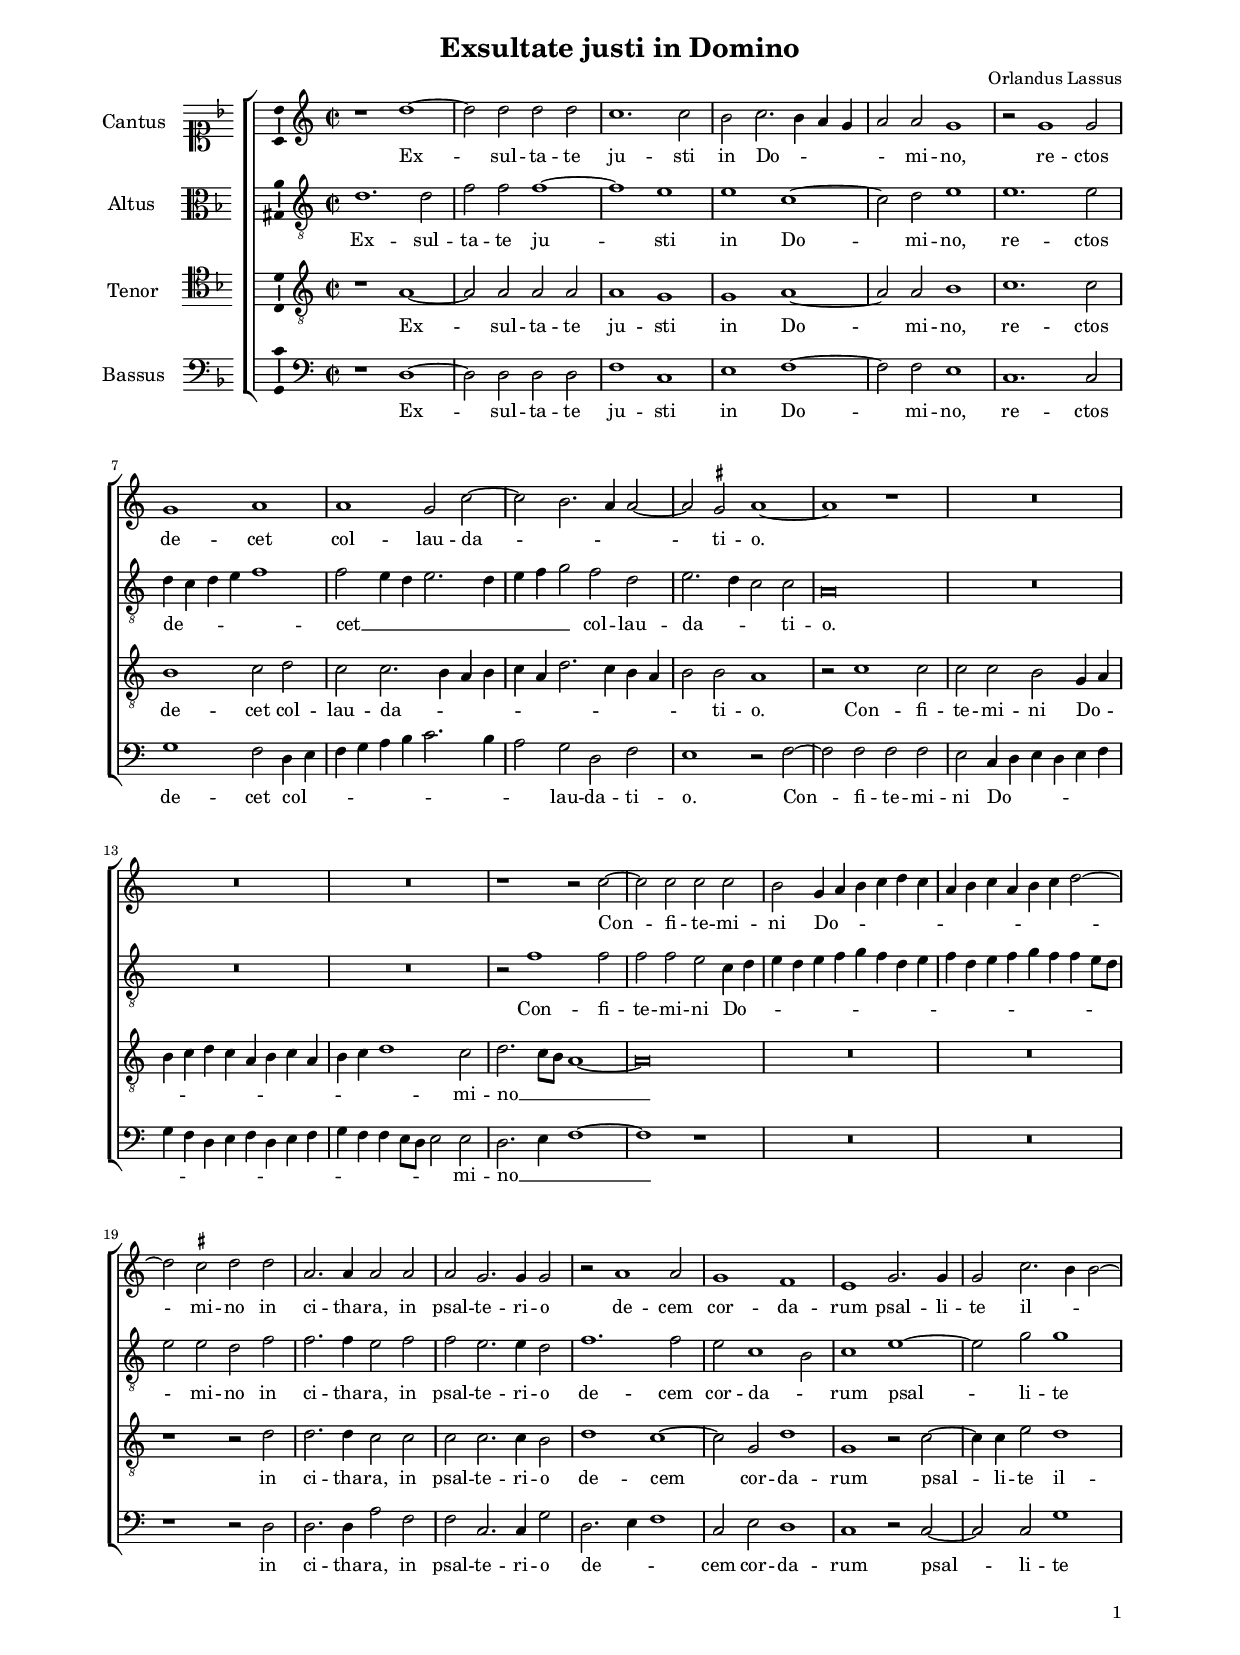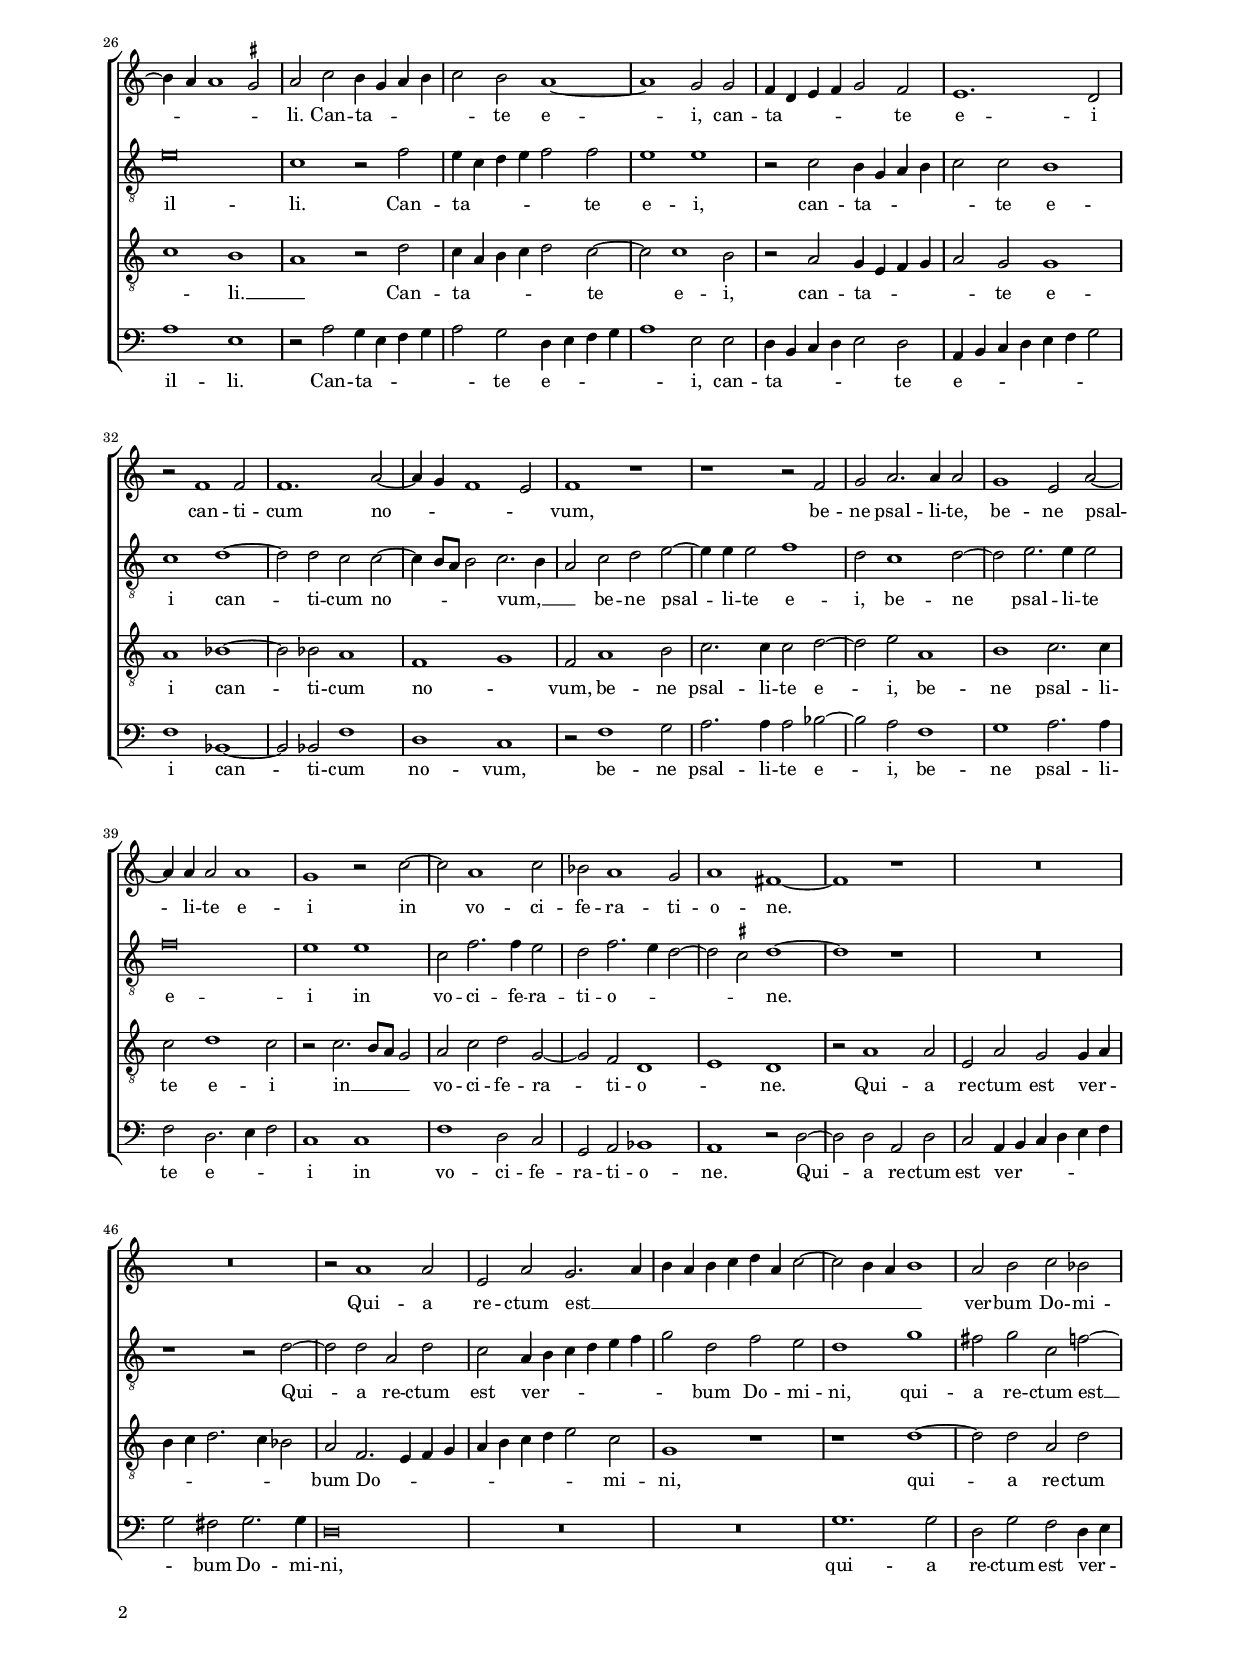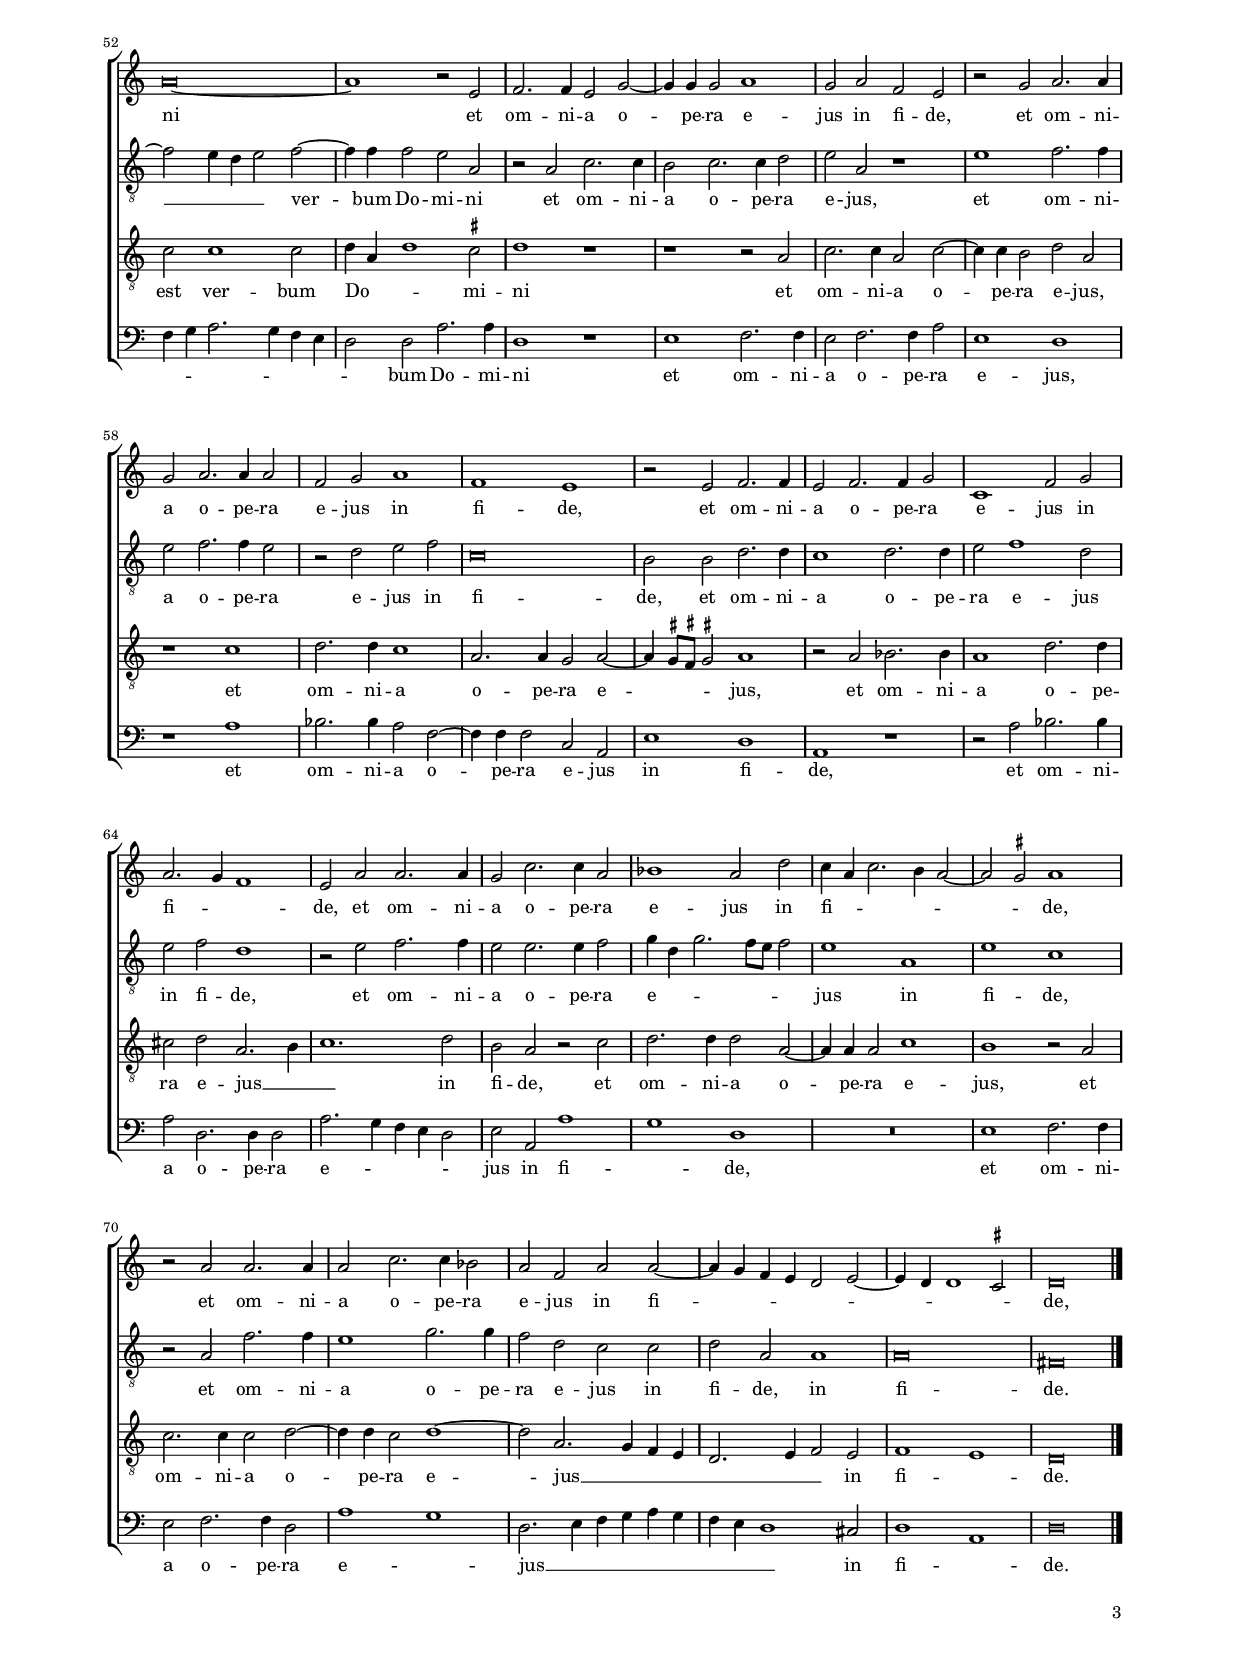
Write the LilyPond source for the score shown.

\header 
{
    title="Exsultate justi in Domino"
    composer="Orlandus Lassus"
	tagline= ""
}

\version "2.22.0"
\include "deutsch.ly"
#(set-global-staff-size 15)
#(ly:set-option 'point-and-click #f)

global =  
	{
	\key f \major
	\time 2/2 \set Score.measureLength = #(ly:make-moment 2/1)
	\skip 1*2*75 \bar "|."
	}

	ficta = { \once \set suggestAccidentals = ##t }
    m = \melisma
    me = \melismaEnd

\paper
	{
	top-margin = 1.7 \cm
	bottom-margin = 1.1 \cm
	left-margin = 2 \cm
	right-margin = 2 \cm
	ragged-bottom = ##f
	ragged-last-bottom = ##f
	print-page-number = ##f
	system-system-spacing = #'((basic-distance . 17) (minimum-distance . 14) (padding . 6) (strechability . 150))
    oddFooterMarkup=\markup   \fill-line { "" \fromproperty #'page:page-number-string }
    evenFooterMarkup=\markup  \fill-line { \fromproperty #'page:page-number-string "" }
    last-bottom-spacing = #'((basic-distance . 11) (minimum-distance . 7) (padding . 4))
    systems-per-page = 4
	}
    
    
    incipitcantus = \markup { \score {
	{
	\set Staff.instrumentName = \markup { \fontsize #1 "Cantus" }
	\key f \major
	\clef soprano
	s4 \bar ""
	}
	\layout  {
	raggedright = ##t
	indent = 1.6 \cm
	line-width = 2.2\cm
	\context { \Staff \remove Time_signature_engraver }
	\override Staff.Clef.Y-extent = #'(0 . 0)
	}} \hspace #1 }
	
      
incipitaltus = \markup { \score {
	{
	\set Staff.instrumentName = \markup { \fontsize #1 "Altus" }
	\key f \major
	\clef alto
	s4 \bar ""
	}
	\layout  {
	raggedright = ##t
	indent = 1.6 \cm
	line-width = 2.2\cm
	\context { \Staff \remove Time_signature_engraver }
	\override Staff.Clef.Y-extent = #'(0 . 0)
	}} \hspace #1 }


incipittenor = \markup { \score {
	{
	\set Staff.instrumentName = \markup { \fontsize #1 "Tenor" }
	\key f \major
	\clef tenor
	s4 \bar ""
	}
	\layout  {
	raggedright = ##t
	indent = 1.6 \cm
	line-width = 2.2\cm
	\context { \Staff \remove Time_signature_engraver }
	\override Staff.Clef.Y-extent = #'(0 . 0)
	}} \hspace #1 }


incipitbassus = \markup { \score {
	{
	\set Staff.instrumentName = \markup { \fontsize #1 "Bassus" }
	\key f \major
	\clef bass
	s4 \bar ""
	}
	\layout  {
	raggedright = ##t
	indent = 1.6 \cm
	line-width = 2.2\cm
	\context { \Staff \remove Time_signature_engraver }
	\override Staff.Clef.Y-extent = #'(0 . 0)
	}} \hspace #1 }
	
cantus = \relative c''
	{
	r1 g'~
	g2 g g g
	f1. f2
	e2 f2. \m e4 d c
%5
	d2 \me d c1 |
	r2 c1 c2
	c1 d
	d1 c2 f~
	f2 \m e2. d4 d2~
%10
	d2 \me \ficta cis d1~ |
	d1 r
	R\breve
	R\breve
	R\breve
%15
	r1 r2 f~
	f2 f f f
	e2 c4 \m d e f g f
	d4 e f d e f g2~
	g2 \me \ficta fis g g
%20
	d2. d4 d2 d |
	d2 c2. c4 c2
	r2 d1 d2
	c1 b
	a1 c2. c4
%25
	c2 f2. \m e4 e2~ |
	e4 d d1 \ficta cis2 \me
	d2 f e4 \m c d e
	f2 \me e d1~
	d1 c2 c
%30
	b4 \m g a b c2 \me b |
	a1. g2
	r2 b1 b2
	b1. d2~
	d4 \m c b1 a2 \me
%35
	b1 r |
	r1 r2 b
	c2 d2. d4 d2
	c1 a2 d~
	d4 d d2 d1
%40
	c1 r2 f~ |
	f2 d1 f2
	es2 d1 c2
	d1 h~
	h1 r
%45
	R\breve | 
	R\breve
	r2 d1 d2
	a2 d c2. \m d4
	e4 d e f g d f2~
%50
	f2 e4 d e1 \me |
	d2 e f es
	d\breve~
	d1 r2 a
	b2. b4 a2 c~
%55
	c4 c c2 d1 |
	c2 d b a
	r2 c d2. d4
	c2 d2. d4 d2
	b2 c d1
%60
	b1 a |
	r2 a b2. b4 |
	a2 b2. b4 c2
	f,1 b2 c
	d2. \m c4 b1 \me
%65
	a2 d d2. d4 |
	c2 f2. f4 d2
	es1 d2 g
	f4 \m d f2. e4 d2~
	d2 \ficta cis \me d1
%70
	r2 d d2. d4 |
	d2 f2. f4 es2
	d2 b d d~
	d4 \m c b a g2 a~
	a4 g g1 \ficta fis2 \me
%75
	g\breve	
	}

altus = \relative c''
	{
	g1. g2
	b2 b b1~
	b1 a
	a1 f~
%5
	f2 g a1 |
	a1. a2
	g4 \m f g a b1 \me
	b2 \m a4 g a2. g4
	a4 b c2 \me b g
%10
	a2. \m g4 f2 \me f |
	d\breve
	R\breve
	R\breve
	R\breve
%15
	r2 b'1 b2 |
	b2 b a f4 \m g |
	a4 g a b c b g a |
	b4 g a b c b b a8 g |
	a2 \me a g b |
%20
	b2. b4 a2 b |
	b2 a2. a4 g2
	b1. b2
	a2 f1 \m e2 \me
	f1 a~
%25
	a2 c c1 |
	a\breve
	f1 r2 b
	a4 \m f g a b2 \me b
	a1 a
%30
	r2 f e4 \m c d e |
	f2 \me f e1
	f1 g~
	g2 g f f~
	f4 \m e8 d e2 \me f2. \m e4
%35
	d2 \me f g a~ |
	a4 a a2 b1
	g2 f1 g2~
	g2 a2. a4 a2
	b\breve
%40
	a1 a |
	f2 b2. b4 a2
	g2 b2. \m a4 g2~
	g2 \ficta fis \me g1~
	g1 r
%45
	R\breve
	r1 r2 g~
	g2 g d g
	f2 d4 \m e f g a b
	c2 \me g b a
%50
	g1 c |
	h2 c f, b~
	b2 \m a4 g a2 \me b~
	b4 b b2 a d,
	r2 d f2. f4
%55
	e2 f2. f4 g2 |
	a2 d, r1
	a'1 b2. b4
	a2 b2. b4 a2
	r2 g a b
%60
	f\breve |
	e2 e g2. g4
	f1 g2. g4
	a2 b1 g2
	a2 b g1
%65
	r2 a b2. b4 |
	a2 a2. a4 b2
	c4 \m g c2. b8 a b2 \me
	a1 d,
	a'1 f
%70
	r2 d b'2. b4 |
	a1 c2. c4
	b2 g f f
	g2 d d1
	d\breve
%75
	h\breve
	}

tenor = \relative c' 
	{
	r1 d~
	d2 d d d
	d1 c
	c1 d~
%5
	d2 d e1 |
	f1. f2
	e1 f2 g
	f2 f2. \m e4 d e |
	f4 d g2. f4 e d
%10
	e2 \me e d1 |
	r2 f1 f2
	f2 f e2 c4 \m d
	e4 f g f d e f d
	e4 f g1 \me f2 
%15
	g2. \m f8 e d1~ |
	d\breve \me
	R\breve
	R\breve
	r1 r2 g
%20
	g2. g4 f2 f |
	f2 f2. f4 e2
	g1 f~
	f2 c g'1
	c,1 r2 f~
%25
	f4 f a2 g1 \m |
	f1 \me e \m
	d1 \me r2 g
	f4 \m d e f g2 \me f~
	f2 f1 e2
%30
	r2 d c4 \m a b c |
	d2 \me c c1
	d1 es~
	es2 es d1
	b1 \m c \me
%35
	b2 d1 e2 |
	f2. f4 f2 g~
	g2 a d,1
	e1 f2. f4
	f2 g1 f2
%40
	r2 f2. \m e8 d c2 \me |
	d2 f g c,~
	c2 b g1 \m
	a1 \me g
	r2 d'1 d2
%45
	a2 d c c4 \m d |
	e4 f g2. f4 es2 \me
	d2 b2. \m a4 b c
	d4 e f g a2 \me f
	c1 r
%50
	r1 g'~ |
	g2 g d g
	f2 f1 f2
	g4 \m d g1 \me \ficta fis2
	g1 r
%55
	r1 r2 d |
	f2. f4 d2 f~
	f4 f e2 g d
	r1 f
	g2. g4 f1
%60
	d2. d4 c2 d~ |
	d4 \m \ficta cis8 \ficta h \ficta cis!2 \me d1
	r2 d es2. es4
	d1 g2. g4
	fis2 g d2. \m e4
%65
	f1. \me g2 |
	e2 d r2 f
	g2. g4 g2 d2~
	d4 d d2 f1
	e1 r2 d
%70
	f2. f4 f2 g~ |
	g4 g f2 g1~
	g2 d2. \m c4 b a
	g2. a4 b2 \me a
	b1 \m a \me
%75
	g\breve
	}

bassus = \relative c'
	{
	r1 g~
	g2 g g g
	b1 f
	a1 b~
%5
	b2 b a1 |
	f1. f2
	c'1 b2 g4 \m a
	b4 c d e f2. e4
	d2 \me c g b
%10
	a1 r2 b~ |
	b2 b b b
	a2 f4 \m g a g a b
	c4 b g a b g a b
	c4 b b a8 g a2 \me a
%15
	g2. \m a4 b1~ |
	b1 \me r
	R\breve
	R\breve
	r1 r2 g
%20
	g2. g4 d'2 b |
	b2 f2. f4 c'2
	g2. \m a4 b1 \me
	f2 a g1
	f1 r2 f~
%25
	f2 f c'1 |
	d1 a
	r2 d c4 \m a b c
	d2 \me c g4 \m a b c
	d1 \me a2 a
%30
	g4 \m e f g a2 \me g2 |
	d4 \m e f g a b c2 \me
	b1 es,~
	es2 es b'1
	g1 f
%35
	r2 b1 c2 |
	d2. d4 d2 es~
	es2 d b1
	c1 d2. d4
	b2 g2. \m a4 b2 \me
%40
	f1 f |
	b1 g2 f
	c2 d es1
	d1 r2 g~
	g2 g d g
%45
	f2 d4 \m e f g a b |
	c2 \me h c2. c4
	g\breve
	R\breve
	R\breve
%50
	c1. c2 |
	g2 c b g4 \m a
	b4 c d2. c4 b a
	g2 \me g d'2. d4
	g,1 r
%55
	a1 b2. b4 |
	a2 b2. b4 d2
	a1 g
	r1 d'
	es2. es4 d2 b~
%60
	b4 b b2 f d |
	a'1 g
	d1 r
	r2 d' es2. es4
	d2 g,2. g4 g2
%65
	d'2. \m c4 b a g2 \me |
	a2 d, d'1 \m
	c1 \me g
	R\breve
	a1 b2. b4
%70
	a2 b2. b4 g2 |
	d'1 \m c \me
	g2. \m a4 b c d c
	b4 a g1 \me fis2
	g1 \m d \me
%75
	g\breve
	}


lyricscantus = \lyricmode {
		Ex -- sul -- ta -- te ju -- sti in Do -- mi -- no,
		re -- ctos de -- cet col -- lau -- da -- ti -- o.
		Con -- fi -- te -- mi -- ni Do -- mi -- no in ci -- tha -- ra,
		in psal -- te -- ri -- o de -- cem cor -- da -- rum psal -- li -- te il -- li.
		Can -- ta -- te e -- i,
		can -- ta -- te e -- i can -- ti -- cum no -- vum,
		be -- ne psal -- li -- te,
		be -- ne psal -- li -- te e -- i in vo -- ci -- fe -- ra -- ti -- o -- ne.
		Qui -- a re -- ctum est __ ver -- bum Do -- mi -- ni
		et om -- ni -- a o -- pe -- ra e -- jus in fi -- de,
		et om -- ni -- a o -- pe -- ra e -- jus in fi -- de,
		et om -- ni -- a o -- pe -- ra e -- jus in fi -- de,
		et om -- ni -- a o -- pe -- ra e -- jus in fi -- de,
		et om -- ni -- a o -- pe -- ra e -- jus in fi -- de,
		in fi -- de.
	}


lyricsaltus = \lyricmode {
		Ex -- sul -- ta -- te ju -- sti in Do -- mi -- no,
		re -- ctos de -- cet __ col -- lau -- da -- ti -- o.
		Con -- fi -- te -- mi -- ni Do -- mi -- no in ci -- tha -- ra,
		in psal -- te -- ri -- o de -- cem cor -- da -- rum psal -- li -- te il -- li.
		Can -- ta -- te e -- i,
		can -- ta -- te e -- i can -- ti -- cum no -- vum, __
		be -- ne psal -- li -- te e -- i,
		be -- ne psal -- li -- te e -- i in vo -- ci -- fe -- ra -- ti -- o -- ne.
		Qui -- a re -- ctum est ver -- bum Do -- mi -- ni,
		qui -- a re -- ctum est __ ver -- bum Do -- mi -- ni
		et om -- ni -- a o -- pe -- ra e -- jus,
		et om -- ni -- a o -- pe -- ra e -- jus in fi -- de,
		et om -- ni -- a o -- pe -- ra e -- jus in fi -- de,
		et om -- ni -- a o -- pe -- ra e -- jus in fi -- de,
		et om -- ni -- a o -- pe -- ra e -- jus in fi -- de,
		in fi -- de.
	}


lyricstenor = \lyricmode {
		Ex -- sul -- ta -- te ju -- sti in Do -- mi -- no,
		re -- ctos de -- cet col -- lau -- da -- ti -- o.
		Con -- fi -- te -- mi -- ni Do -- mi -- no __ in ci -- tha -- ra,
		in psal -- te -- ri -- o de -- cem cor -- da -- rum psal -- li -- te il -- li. __
		Can -- ta -- te e -- i,
		can -- ta -- te e -- i can -- ti -- cum no -- vum,
		be -- ne psal -- li -- te e -- i,
		be -- ne psal -- li -- te e -- i in __ vo -- ci -- fe -- ra -- ti -- o -- ne.
		Qui -- a re -- ctum est ver -- bum Do -- mi -- ni,
		qui -- a re -- ctum est ver -- bum Do -- mi -- ni
		et om -- ni -- a o -- pe -- ra e -- jus,
		et om -- ni -- a o -- pe -- ra e -- jus,
		et om -- ni -- a o -- pe -- ra e -- jus __ in fi -- de,
		et om -- ni -- a o -- pe -- ra e -- jus,
		et om -- ni -- a o -- pe -- ra e -- jus __ in fi -- de.
	}


lyricsbassus = \lyricmode {
		Ex -- sul -- ta -- te ju -- sti in Do -- mi -- no,
		re -- ctos de -- cet col -- lau -- da -- ti -- o.
		Con -- fi -- te -- mi -- ni Do -- mi -- no __ in ci -- tha -- ra,
		in psal -- te -- ri -- o de -- cem cor -- da -- rum psal -- li -- te il -- li.
		Can -- ta -- te e -- i,
		can -- ta -- te e -- i can -- ti -- cum no -- vum,
		be -- ne psal -- li -- te e -- i,
		be -- ne psal -- li -- te e -- i in vo -- ci -- fe -- ra -- ti -- o -- ne.
		Qui -- a re -- ctum est ver -- bum Do -- mi -- ni,
		qui -- a re -- ctum est ver -- bum Do -- mi -- ni
		et om -- ni -- a o -- pe -- ra e -- jus,
		et om -- ni -- a o -- pe -- ra e -- jus in fi -- de,
		et om -- ni -- a o -- pe -- ra e -- jus in fi -- de,
		et om -- ni -- a o -- pe -- ra e -- jus __ in fi -- de.
	}
    


\score
{  
	\transpose f c {
	\new ChoirStaff \with { \override StaffGrouper.staff-staff-spacing.basic-distance = #12 }
	<<

	\new Staff << \global
	\new Voice="v1" {
		\set Staff.instrumentName=\incipitcantus
        %       \set Staff.instrumentName="S"
		\set Staff.midiInstrument = "reed organ"
		\clef "violin"
		\cantus }
	\new Lyrics \lyricsto "v1" {\lyricscantus }
	>>


	\new Staff << \global
	\new Voice="v2" {
		\set Staff.instrumentName=\incipitaltus
        %       \set Staff.instrumentName="A"
		\set Staff.midiInstrument = "reed organ"
        \clef "G_8"
		\altus}
	\new Lyrics \lyricsto "v2" {\lyricsaltus }
	>>


	\new Staff << \global
	\new Voice="v3" {
		\set Staff.instrumentName=\incipittenor
        %       \set Staff.instrumentName="T"
		\set Staff.midiInstrument = "reed organ"
		\clef "G_8"
		\tenor }
	\new Lyrics \lyricsto "v3" {\lyricstenor }
	>>


	\new Staff << \global
	\new Voice="v4" {
		\set Staff.instrumentName=\incipitbassus
        %       \set Staff.instrumentName="B"
		\set Staff.midiInstrument = "reed organ"
		\clef "bass" 
		\bassus }
	\new Lyrics \lyricsto "v4" {\lyricsbassus}
	>>

	>>
	} % transpose

	\layout
	{
	indent = 2.3 \cm
%	\context { \Lyrics \override VerticalAxisGroup.nonstaff-relatedstaff-spacing.padding = #2 }
%	\context { \Lyrics \override LyricText.font-size = #1 }
	\context { \Staff \override TimeSignature.break-visibility = #end-of-line-invisible }
    \context { \Staff \consists "Ambitus_engraver" }
%   \context { \Staff \consists "Custos_engraver" \override Custos.style = #'mensural }
%	\context { \Voice \override Slur.transparent = ##t }
	\context { \Score \override BarNumber.padding = #2 }
	\context { \Voice \override NoteHead.style = #'baroque }
	}

\midi
	{
	}
	
}

% EOF
